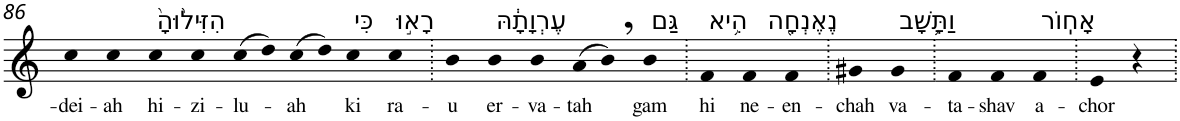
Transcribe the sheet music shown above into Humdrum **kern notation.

**kern	**text
*part1	*part1
*staff1	*staff1
*I"Piano	*
*I'Pno	*
!!LO:PB:g=z
*clefG2	*
*k[]	*
=86	=86
!	!LO:LY:b
4cc	-dei-
!	!LO:LY:b
4cc	-ah
!LO:TX:a:t=הִזִּיל֙וּהָ֙	!
!	!LO:LY:b
4cc	hi-
!	!LO:LY:b
4cc	-zi-
!	!LO:LY:b
(>8cc	-lu-
8dd)	.
!	!LO:LY:b
(>8cc	-ah
8dd)	.
!LO:TX:a:t=כִּי	!
!	!LO:LY:b
4cc	ki
!LO:TX:a:t=רָא֣וּ	!
!	!LO:LY:b
4cc	ra-
=87.	=87.
!	!LO:LY:b
4b	-u
!LO:TX:a:t=עֶרְוָתָ֔הּ	!
!	!LO:LY:b
4b	er-
!	!LO:LY:b
4b	-va-
!	!LO:LY:b
(>8a	-tah
8b,)	.
!LO:TX:a:t=גַּם	!
!	!LO:LY:b
4b	gam
=88.	=88.
!LO:TX:a:t=הִ֥יא	!
!	!LO:LY:b
4f	hi
!LO:TX:a:t=נֶאֶנְחָ֖ה	!
!	!LO:LY:b
4f	ne-
!	!LO:LY:b
4f	-en-
=89.	=89.
!	!LO:LY:b
4g#X	-chah
!LO:TX:a:t=וַתָּ֥שָׁב	!
!	!LO:LY:b
4g#	va-
=90.	=90.
!	!LO:LY:b
4f	-ta-
!	!LO:LY:b
4f	-shav
!LO:TX:a:t=אָחֽוֹר	!
!	!LO:LY:b
4f	a-
=91.	=91.
!	!LO:LY:b
4e	-chor
4r	.
=.	=.
*-	*-
